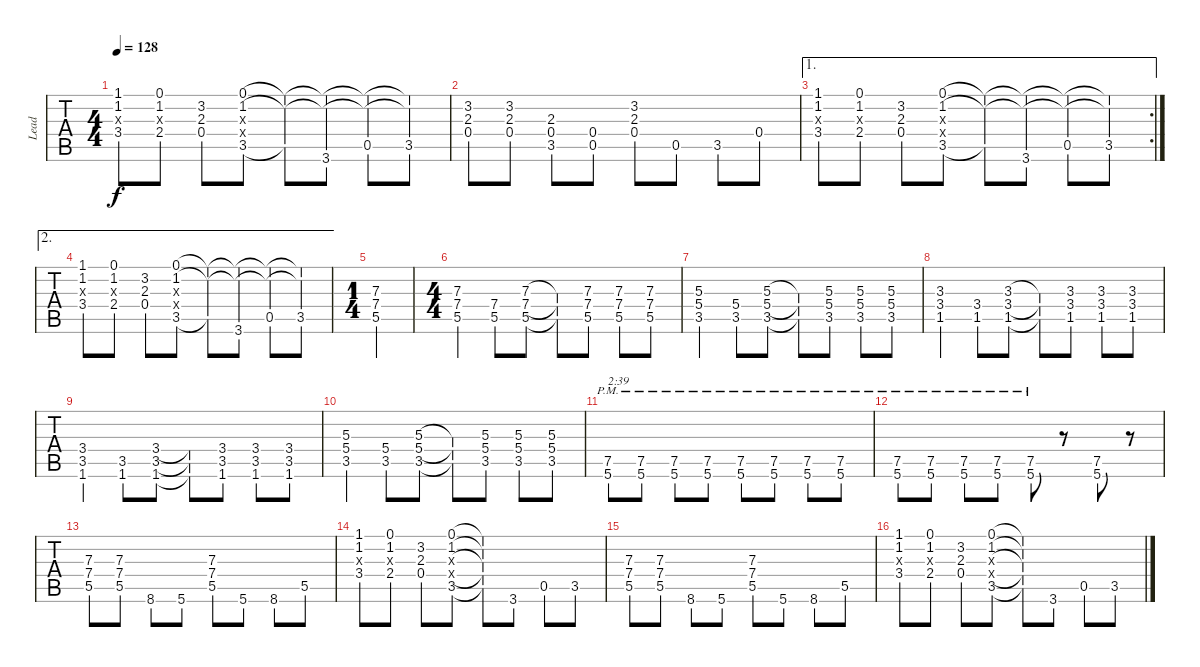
\track ("Lead" "Lead") {instrument overdrivenguitar}
\staff {tabs}
\tuning (E4 B3 G3 D3 A2 E2) {hide}
\ts (4 4)
\tempo 128
\clef g2
\ks c
(1.1 1.2 0.3{x} 3.4).8{dy f} (0.1 1.2 0.3{x} 2.4).8 (3.2 2.3 0.4).8 (0.1 1.2 0.3{x} 0.4{x} 3.5).8 (0.1{t} 1.2{t} 3.5{t}).8 (0.1{t} 1.2{t} 3.6).8 (0.1{t} 1.2{t} 0.5).8 (0.1{t} 1.2{t} 3.5).8 |
(3.2 2.3 0.4).8 (3.2 2.3 0.4).8 (2.3 0.4 3.5).8 (0.4 0.5).8 (3.2 2.3 0.4).8 0.5.8 3.5.8 0.4.8 |
\ae 1
\rc 2
(1.1 1.2 0.3{x} 3.4).8 (0.1 1.2 0.3{x} 2.4).8 (3.2 2.3 0.4).8 (0.1 1.2 0.3{x} 0.4{x} 3.5).8 (0.1{t} 1.2{t} 3.5{t}).8 (0.1{t} 1.2{t} 3.6).8 (0.1{t} 1.2{t} 0.5).8 (0.1{t} 1.2{t} 3.5).8 |
\ae 2
(1.1 1.2 0.3{x} 3.4).8 (0.1 1.2 0.3{x} 2.4).8 (3.2 2.3 0.4).8 (0.1 1.2 0.3{x} 0.4{x} 3.5).8 (0.1{t} 1.2{t} 3.5{t}).8 (0.1{t} 1.2{t} 3.6).8 (0.1{t} 1.2{t} 0.5).8 (0.1{t} 1.2{t} 3.5).8 |
\ts (1 4)
(7.3 7.4 5.5).4 |
\ts (4 4)
(7.3 7.4 5.5).4 (7.4 5.5).8 (7.3 7.4 5.5).8 (7.3{t} 7.4{t} 5.5{t}).8 (7.3 7.4 5.5).8 (7.3 7.4 5.5).8 (7.3 7.4 5.5).8 |
(5.3 5.4 3.5).4 (5.4 3.5).8 (5.3 5.4 3.5).8 (5.3{t} 5.4{t} 3.5{t}).8 (5.3 5.4 3.5).8 (5.3 5.4 3.5).8 (5.3 5.4 3.5).8 |
(3.3 3.4 1.5).4 (3.4 1.5).8 (3.3 3.4 1.5).8 (3.3{t} 3.4{t} 1.5{t}).8 (3.3 3.4 1.5).8 (3.3 3.4 1.5).8 (3.3 3.4 1.5).8 |
(3.4 3.5 1.6).4 (3.5 1.6).8 (3.4 3.5 1.6).8 (3.4{t} 3.5{t} 1.6{t}).8 (3.4 3.5 1.6).8 (3.4 3.5 1.6).8 (3.4 3.5 1.6).8 |
(5.3 5.4 3.5).4 (5.4 3.5).8 (5.3 5.4 3.5).8 (5.3{t} 5.4{t} 3.5{t}).8 (5.3 5.4 3.5).8 (5.3 5.4 3.5).8 (5.3 5.4 3.5).8 |
(7.5{pm} 5.6{pm}).8{txt "2:39"} (7.5{pm} 5.6{pm}).8 (7.5{pm} 5.6{pm}).8 (7.5{pm} 5.6{pm}).8 (7.5{pm} 5.6{pm}).8 (7.5{pm} 5.6{pm}).8 (7.5{pm} 5.6{pm}).8 (7.5{pm} 5.6{pm}).8 |
(7.5{pm} 5.6{pm}).8 (7.5{pm} 5.6{pm}).8 (7.5{pm} 5.6{pm}).8 (7.5{pm} 5.6{pm}).8 (7.5{pm} 5.6{pm}).8 r.8 (7.5 5.6).8 r.8 |
(7.3 7.4 5.5).8 (7.3 7.4 5.5).8 8.6.8 5.6.8 (7.3 7.4 5.5).8 5.6.8 8.6.8 5.5.8 |
(1.1 1.2 1.3{x} 3.4).8 (0.1 1.2 0.3{x} 2.4).8 (3.2 2.3 0.4).8 (0.1 1.2 0.3{x} 0.4{x} 3.5).8 (0.1{t} 1.2{t} 0.3{t} 0.4{t} 3.5{t}).8 3.6.8 0.5.8 3.5.8 |
(7.3 7.4 5.5).8 (7.3 7.4 5.5).8 8.6.8 5.6.8 (7.3 7.4 5.5).8 5.6.8 8.6.8 5.5.8 |
(1.1 1.2 1.3{x} 3.4).8 (0.1 1.2 0.3{x} 2.4).8 (3.2 2.3 0.4).8 (0.1 1.2 0.3{x} 0.4{x} 3.5).8 (0.1{t} 1.2{t} 0.3{t} 0.4{t} 3.5{t}).8 3.6.8 0.5.8 3.5.8
